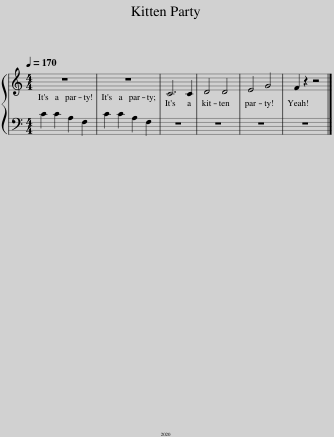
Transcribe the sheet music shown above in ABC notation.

X:1
%%score { 1 | 2 }
L:1/8
Q:1/4=170
M:4/4
I:linebreak $
K:C
V:1 treble
V:2 bass
V:1
 z8 | z8 | C6 C2 | D4 D4 | E4 G4 | %5
 F2 z2 z4 |] %6
V:2
 C2 C2 A,2 F,2 | C2 C2 A,2 F,2 | z8 | z8 | z8 | %5
 z8 |] %6
